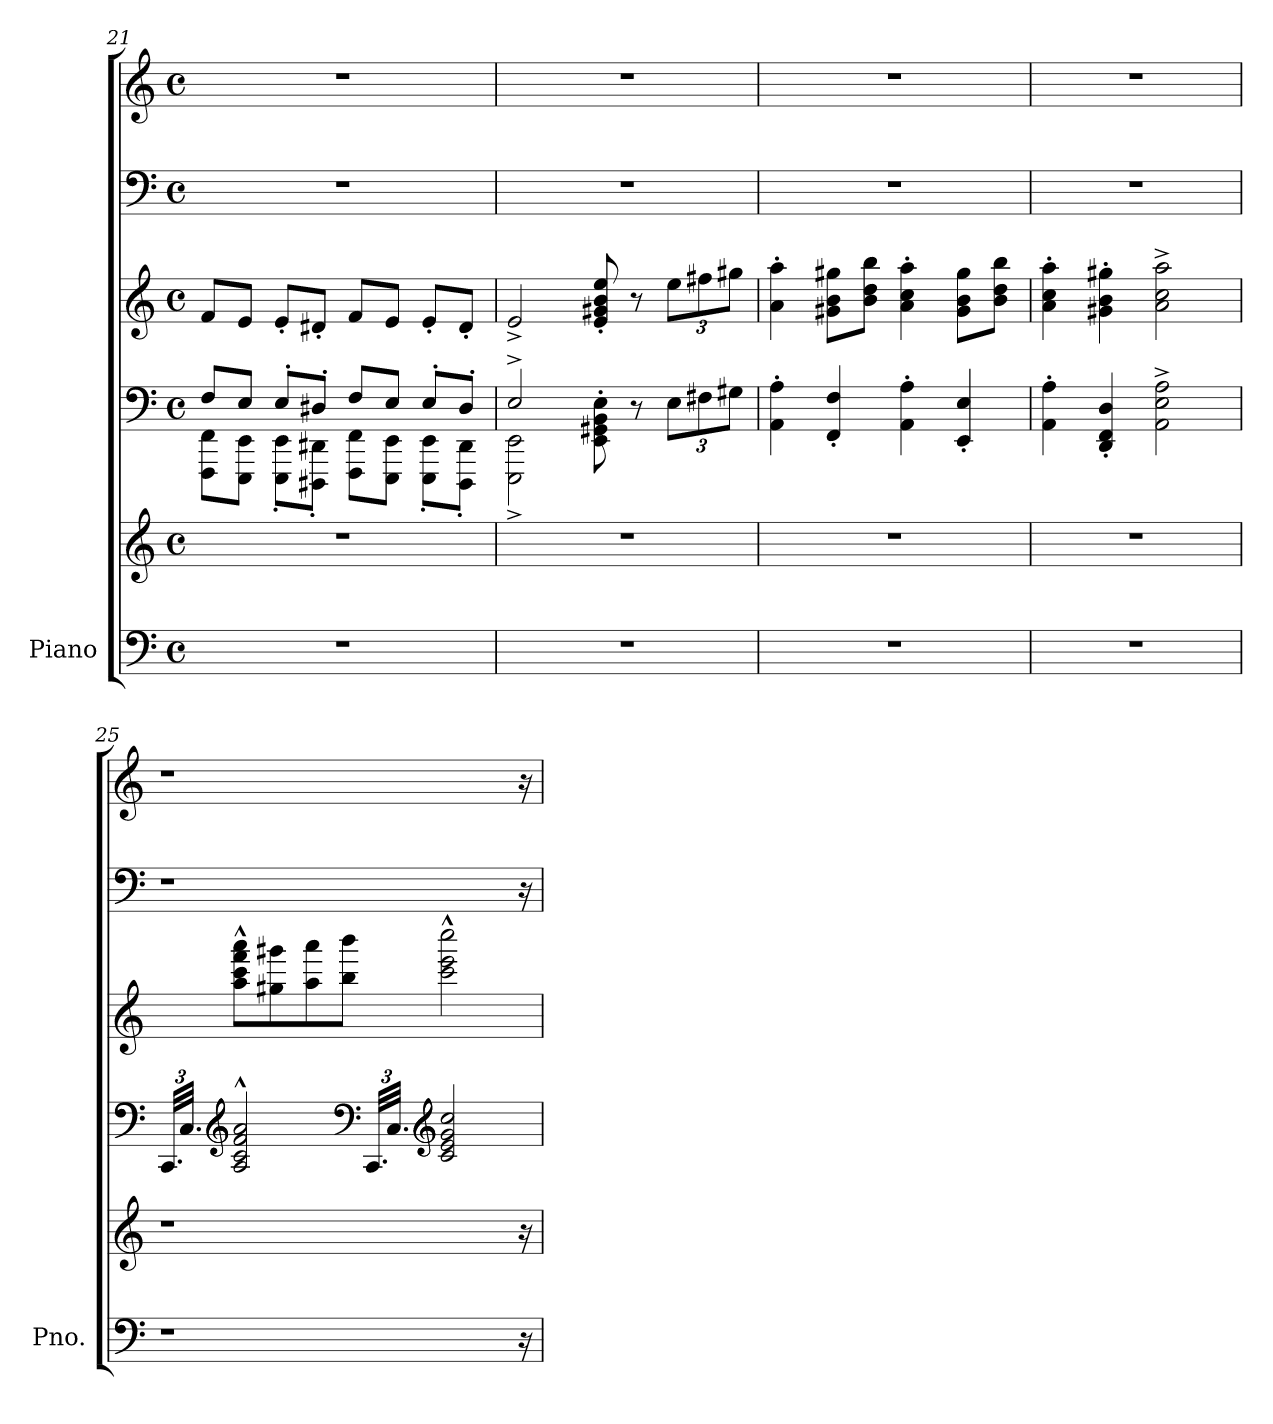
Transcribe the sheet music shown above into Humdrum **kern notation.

**kern	**kern	**kern	**kern	**kern	**kern
*part1	*part1	*part1	*part1	*part1	*part1
*staff6	*staff5	*staff4	*staff3	*staff2	*staff1
*I"Piano	*	*	*	*	*
*I'Pno.	*	*	*	*	*
*clefF4	*clefG2	*clefF4	*clefG2	*clefF4	*clefG2
*k[]	*k[]	*k[]	*k[]	*k[]	*k[]
*M4/4	*M4/4	*M4/4	*M4/4	*M4/4	*M4/4
*met(c)	*met(c)	*met(c)	*met(c)	*met(c)	*met(c)
=21	=21	=21	=21	=21	=21
*	*	*^	*	*	*
1r	1r	8F/L	8FFF\ 8FF\L	8f/L	1r	1r
.	.	8E/J	8EEE\ 8EE\J	8e/J	.	.
.	.	8E'/L	8EEE\' 8EE\'L	8e'/L	.	.
.	.	8D#X'/J	8DDD#X\' 8DD#X\'J	8d#X'/J	.	.
.	.	8F/L	8FFF\ 8FF\L	8f/L	.	.
.	.	8E/J	8EEE\ 8EE\J	8e/J	.	.
.	.	8E'/L	8EEE\' 8EE\'L	8e'/L	.	.
.	.	8D#'/J	8DDD#\' 8DD#\'J	8d#'/J	.	.
=22	=22	=22	=22	=22	=22	=22
1r	1r	2E^/	2EEE\^ 2EE\^	2e^/	1r	1r
.	.	2ryy	8EE\' 8GG#X\' 8BB\' 8E\'	8e/' 8g#X/' 8b/' 8ee/'	.	.
.	.	.	8r	8r	.	.
*	*	*	*Xbrackettup	*Xbrackettup	*	*
.	.	.	12E\L	12ee\L	.	.
.	.	.	12F#X\	12ff#X\	.	.
.	.	.	12G#X\J	12gg#X\J	.	.
*	*	*v	*v	*	*	*
=23	=23	=23	=23	=23	=23
1r	1r	4AA\' 4A\'	4a\' 4aa\'	1r	1r
.	.	4FF/' 4F/'	8g#X\ 8b\ 8gg#X\L	.	.
.	.	.	8b\ 8dd\ 8bb\J	.	.
.	.	4AA\' 4A\'	4a\' 4cc\' 4aa\'	.	.
.	.	4EE/' 4E/'	8g#\ 8b\ 8gg#\L	.	.
.	.	.	8b\ 8dd\ 8bb\J	.	.
!!LO:LB:g=z
=24	=24	=24	=24	=24	=24
1r	1r	4AA\' 4A\'	4a\' 4cc\' 4aa\'	1r	1r
.	.	4DD/' 4FF/' 4D/'	4g#X\' 4b\' 4gg#X\'	.	.
.	.	2AA\^ 2E\^ 2A\^	2a\^ 2cc\^ 2aa\^	.	.
=25	=25	=25	=25	=25	=25
*	*	*^	*	*	*
1r	1r	48.CC/LL	16ryy	16ryy	1r	1r
.	.	48.C/JJ	.	.	.	.
*	*	*clefG2	*	*	*	*
.	.	2A/^^ 2c/^^ 2f/^^ 2a/^^	4..ryy	8aa\^^ 8ccc\^^ 8fff\^^ 8aaa\^^L	.	.
.	.	.	.	8gg#X\ 8ggg#X\	.	.
.	.	.	.	8aa\ 8aaa\	.	.
.	.	.	.	8bb\ 8bbb\J	.	.
*	*	*clefF4	*	*	*	*
.	.	.	48.CC/LL	.	.	.
.	.	.	48.C/JJ	.	.	.
*	*	*clefG2	*	*	*	*
.	.	2c/ 2e/ 2g/ 2cc/	2ryy	2ccc\^^ 2eee\^^ 2cccc\^^	.	.
16r	16r	.	.	.	16r	16r
*	*	*v	*v	*	*	*
=	=	=	=	=	=
*-	*-	*-	*-	*-	*-
